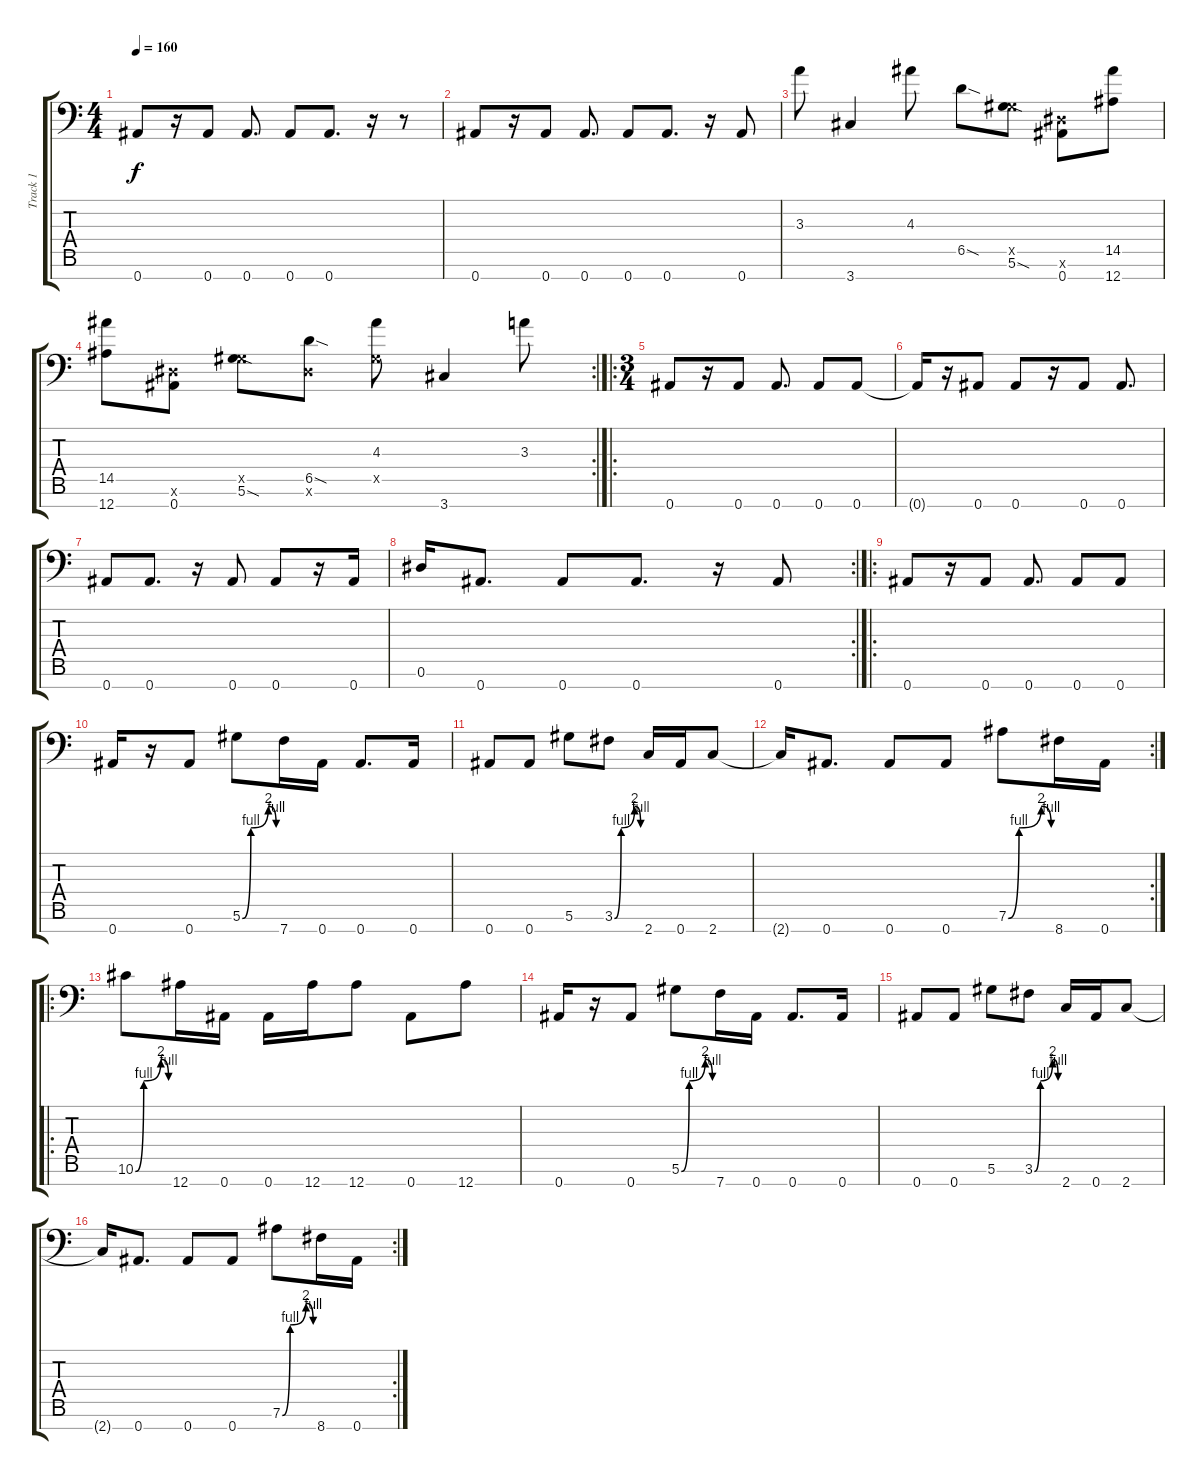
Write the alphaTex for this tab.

\track ("Track 1" "Track 1") {instrument distortionguitar}
\staff {score tabs}
\tuning (Eb4 Bb3 Gb3 Db3 Ab2 Eb2 Bb1) {hide}
\ts (4 4)
\tempo 160
\clef f4
\ks c
0.7.8{dy f} r.16 0.7.8 0.7.8{d} 0.7.8 0.7.8{d} r.16 r.8 |
0.7.8 r.16 0.7.8 0.7.8{d} 0.7.8 0.7.8{d} r.16 0.7.8 |
3.3.8 3.7.4 4.3.8 6.5{sod}.8 (0.5{x} 5.6{sod}).8 (0.6{x} 0.7).8 (14.5 12.7).8 |
\rc 2
(14.5 12.7).8 (0.6{x} 0.7).8 (0.5{x} 5.6{sod}).8 (6.5{sod} 0.6{x}).8 (4.3 0.5{x}).8 3.7.4 3.3.8 |
\ro
\ts (3 4)
0.7.8 r.16 0.7.8 0.7.8{d} 0.7.8 0.7.8 |
0.7{t}.16 r.16 0.7.8 0.7.8 r.16 0.7.8 0.7.8{d} |
0.7.8 0.7.8{d} r.16 0.7.8 0.7.8 r.16 0.7.16 |
\rc 2
0.6.16 0.7.8{d} 0.7.8 0.7.8{d} r.16 0.7.8 |
\ro
0.7.8 r.16 0.7.8 0.7.8{d} 0.7.8 0.7.8 |
0.7.16 r.16 0.7.8 5.6{be (custom 0 0 15 4 46 8 60 4)}.8 7.7.16 0.7.16 0.7.8{d} 0.7.16 |
0.7.8 0.7.8 5.6.8 3.6{be (custom 0 0 15 4 46 8 60 4)}.8 2.7.16 0.7.16 2.7.8 |
\rc 2
2.7{t}.16 0.7.8{d} 0.7.8 0.7.8 7.6{be (custom 0 0 15 4 46 8 60 4)}.8 8.7.16 0.7.16 |
\ro
10.6{be (custom 0 0 15 4 46 8 60 4)}.8 12.7.16 0.7.16 0.7.16 12.7.16 12.7.8 0.7.8 12.7.8 |
0.7.16 r.16 0.7.8 5.6{be (custom 0 0 15 4 46 8 60 4)}.8 7.7.16 0.7.16 0.7.8{d} 0.7.16 |
0.7.8 0.7.8 5.6.8 3.6{be (custom 0 0 15 4 46 8 60 4)}.8 2.7.16 0.7.16 2.7.8 |
\rc 2
2.7{t}.16 0.7.8{d} 0.7.8 0.7.8 7.6{be (custom 0 0 15 4 46 8 60 4)}.8 8.7.16 0.7.16
